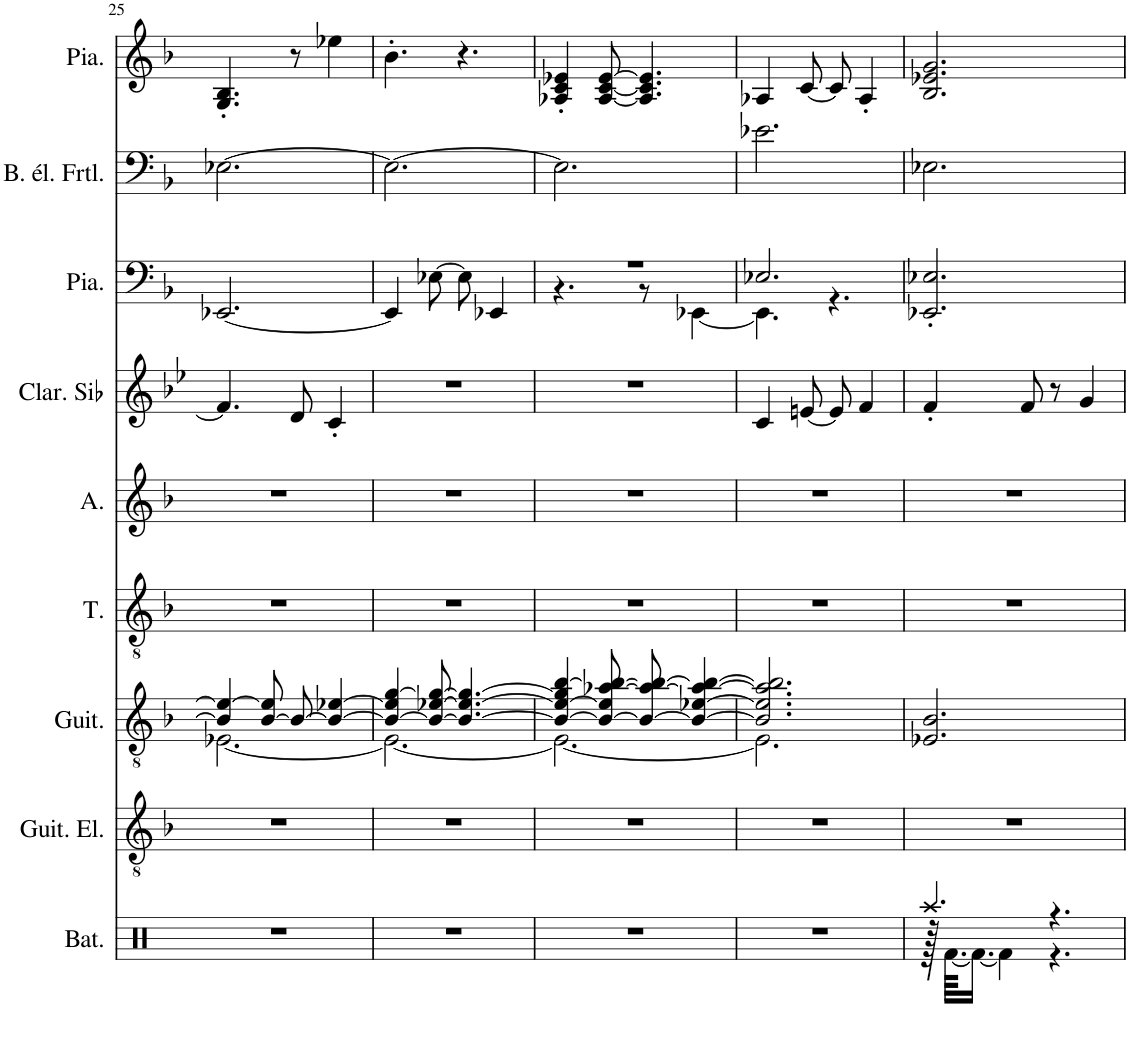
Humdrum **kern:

**kern	**kern	**kern	**kern	**kern	**kern	**kern	**kern	**kern
*part9	*part8	*part7	*part6	*part5	*part4	*part3	*part2	*part1
*staff9	*staff8	*staff7	*staff6	*staff5	*staff4	*staff3	*staff2	*staff1
*I"Batterie, Drums	*I"Guitare électrique, Overdriven Guitar	*I"Guitare classique	*I"Ténor, Choir Aahs	*I"Alto, Choir Aahs	*I"Clarinette en Sib	*I"Piano, Acoustic Grand Piano	*I"Basse électrique fretless, Fretless Bass	*I"Piano, Acoustic Grand Piano
*I'Bat.	*I'Guit. El.	*I'Guit.	*I'T.	*I'A.	*I'Clar. Sib	*I'Pia.	*I'B. él. Frtl.	*I'Pia.
!!LO:PB:g=z
*clefX	*clefGv2	*clefGv2	*clefGv2	*clefG2	*clefG2	*clefF4	*clefF4	*clefG2
*	*	*	*	*	*Trd1c2	*	*Trd7c12	*
*k[]	*k[b-]	*k[b-]	*k[b-]	*k[b-]	*k[b-e-]	*k[b-]	*k[b-]	*k[b-]
*M6/8	*M6/8	*M6/8	*M6/8	*M6/8	*M6/8	*M6/8	*M6/8	*M6/8
=25	=25	=25	=25	=25	=25	=25	=25	=25
*	*	*^	*	*	*	*	*	*
2.r	2.r	4B-/] 4e-/_	[2.E-X\	2.r	2.r	4.f/]	[2.EE-X/	[2.E-X\	4.G/' 4.B-/'
.	.	[8B-/ 8e-/]	.	.	.	.	.	.	.
.	.	8B-/_	.	.	.	8d/	.	.	8r
.	.	4B-/_ [4e-X/	.	.	.	4c'/	.	.	4ee-X\
=26	=26	=26	=26	=26	=26	=26	=26	=26	=26
2.r	2.r	4B-/_ 4e-/] [4g/	2.E-\_	2.r	2.r	2.r	4EE-/]	2.E-\_	4.b-'\
.	.	8B-/_ [8e-X/ 8g/_	.	.	.	.	[8E-X\	.	.
.	.	4.B-/_ 4.e-/_ 4.g/_	.	.	.	.	8E-\]	.	4.r
.	.	.	.	.	.	.	4EE-X/	.	.
=27	=27	=27	=27	=27	=27	=27	=27	=27	=27
*	*	*	*	*	*	*	*^	*	*
2.r	2.r	4B-/_ 4e-/_ 4g/] [4b-/	2.E-\_	2.r	2.r	2.r	2.r	4.r	2.E-\]	4A-X/' 4c/' 4e-X/'
.	.	8B-/_ 8e-/] [8a-X/ 8b-/_	.	.	.	.	.	.	.	[8A-/ [8c/ [8e-/
.	.	8B-/_ 8a-/_ 8b-/_	.	.	.	.	.	8r	.	4.A-/] 4.c/] 4.e-/]
.	.	4B-/_ [4e-X/ 4a-/_ 4b-/_	.	.	.	.	.	[4EE-X\	.	.
=28	=28	=28	=28	=28	=28	=28	=28	=28	=28	=28
2.r	2.r	2.B-/] 2.e-/] 2.a-/] 2.b-/]	2.E-\]	2.r	2.r	4c/	2.E-X/	4.EE-\]	2.e-X\	4A-X/
.	.	.	.	.	.	[8en/	.	.	.	[8c/
.	.	.	.	.	.	8e/]	.	4.r	.	8c/]
.	.	.	.	.	.	4f/	.	.	.	4A-'/
*	*	*v	*v	*	*	*	*v	*v	*	*
=29	=29	=29	=29	=29	=29	=29	=29	=29
*^	*	*	*	*	*	*	*	*
4.Raa/	128r	2.r	2.E-X/ 2.B-/	2.r	2.r	4f'/	2.EE-X/' 2.E-X/'	2.E-X\	2.B-/ 2.e-X/ 2.g/
.	[64.Rf\KKLL	.	.	.	.	.	.	.	.
.	16.Rf\JJ_	.	.	.	.	.	.	.	.
.	4Rf\]	.	.	.	.	.	.	.	.
.	.	.	.	.	.	8f/	.	.	.
4.r	4.r	.	.	.	.	8r	.	.	.
.	.	.	.	.	.	4g/	.	.	.
*v	*v	*	*	*	*	*	*	*	*
=	=	=	=	=	=	=	=	=
*-	*-	*-	*-	*-	*-	*-	*-	*-
